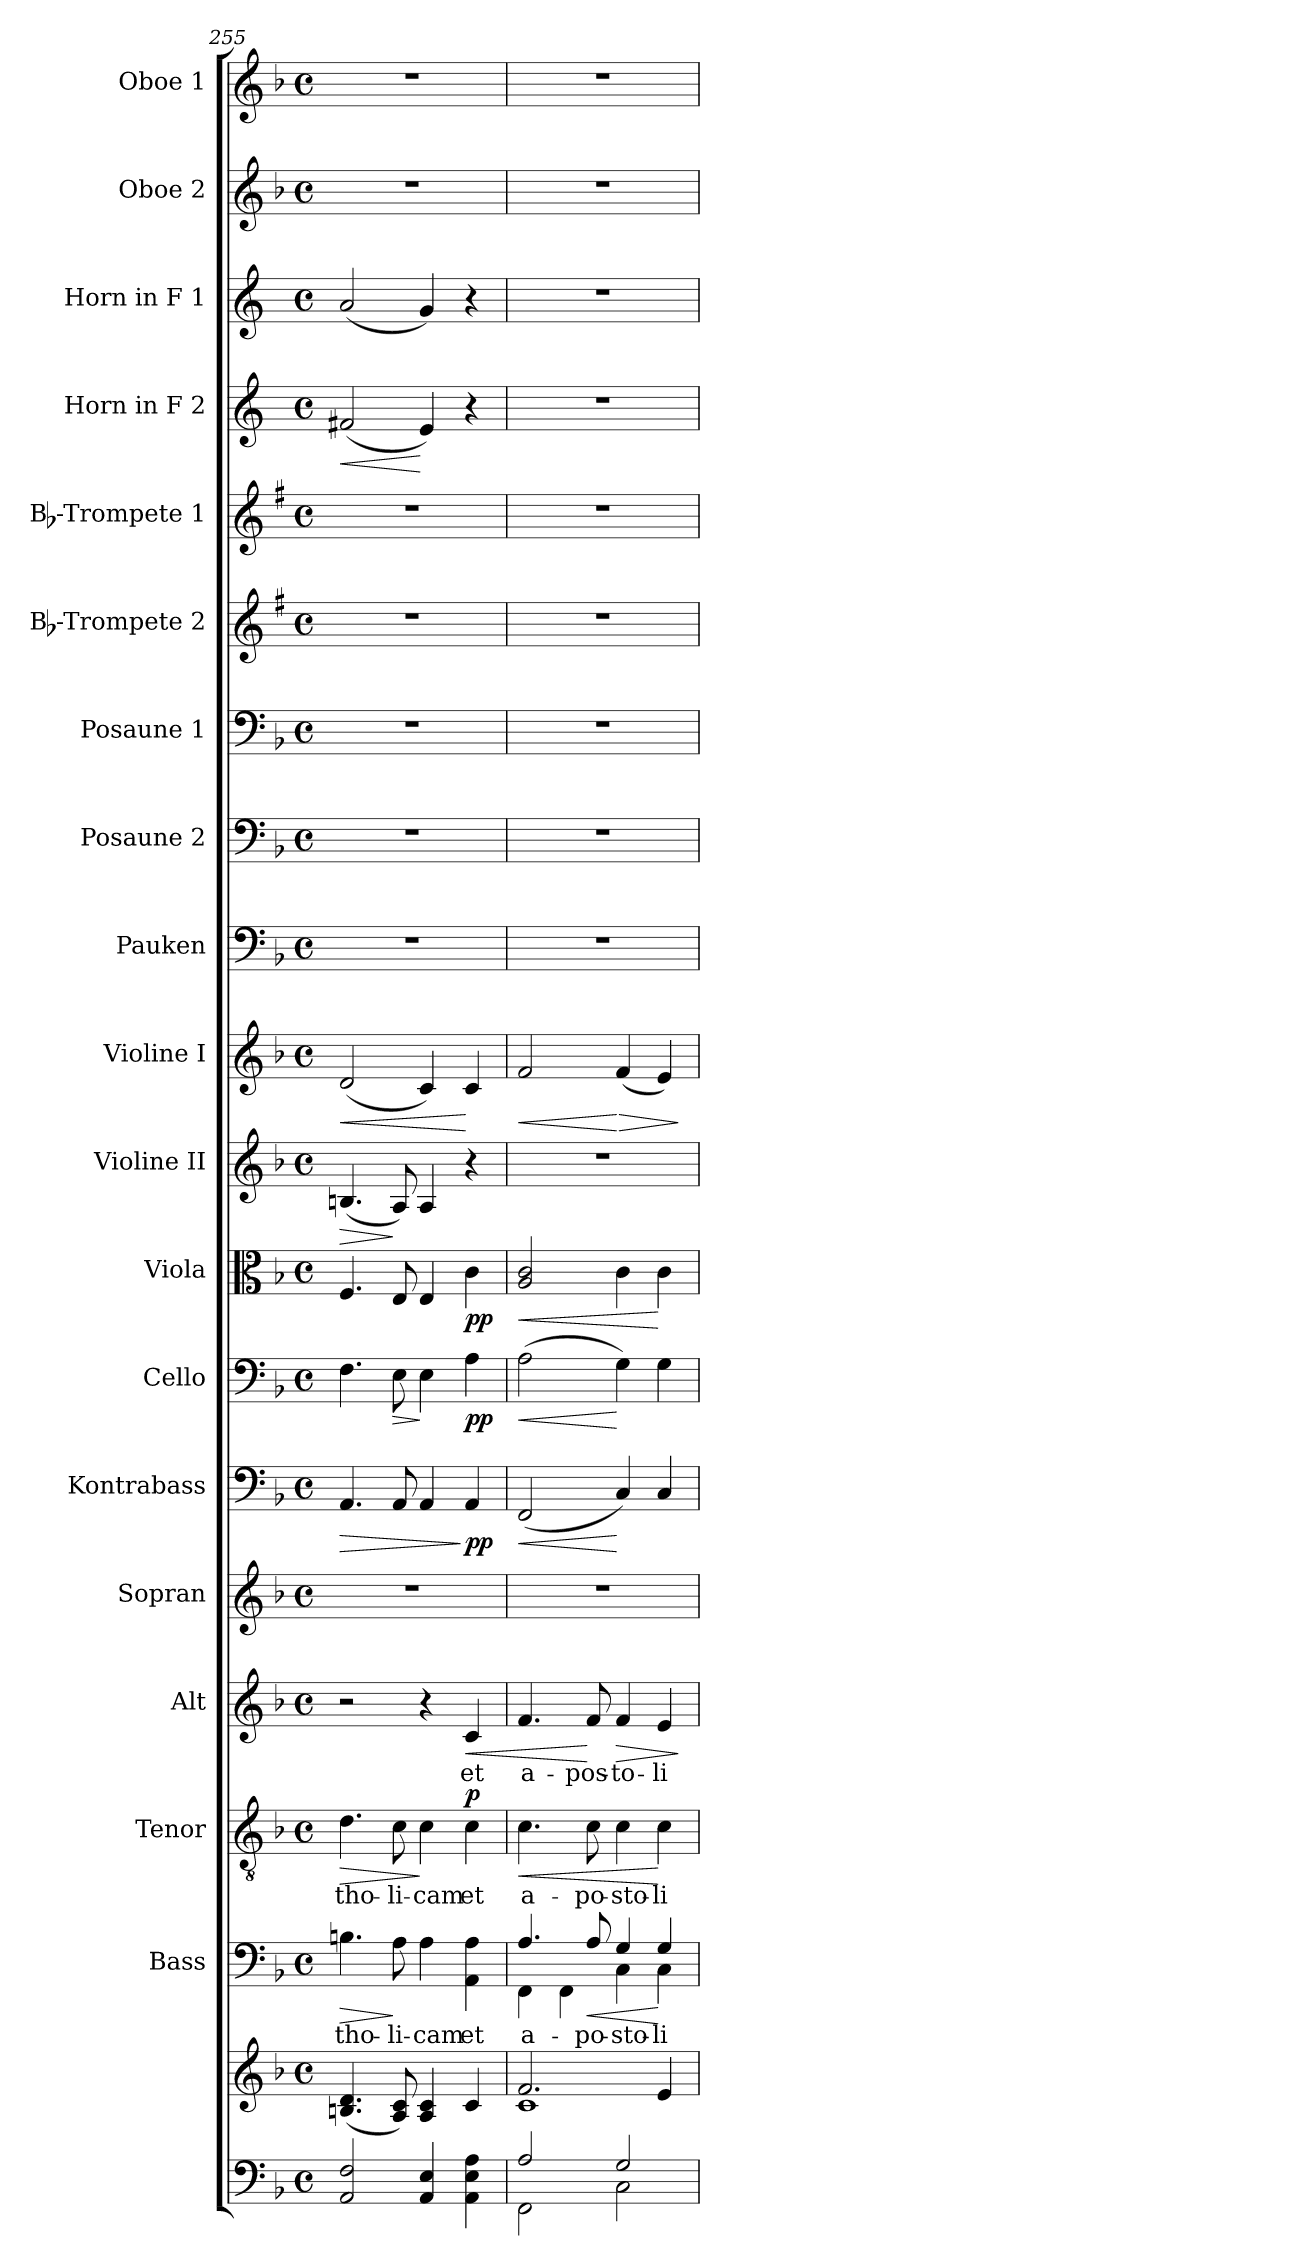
**kern	**kern	**kern	**text	**dynam	**kern	**text	**dynam	**kern	**text	**dynam	**kern	**kern	**dynam	**kern	**dynam	**kern	**dynam	**kern	**dynam	**kern	**dynam	**kern	**kern	**kern	**kern	**kern	**kern	**dynam	**kern	**kern	**kern
*part19	*part19	*part18	*part18	*part18	*part17	*part17	*part17	*part16	*part16	*part16	*part15	*part14	*part14	*part13	*part13	*part12	*part12	*part11	*part11	*part10	*part10	*part9	*part8	*part7	*part6	*part5	*part4	*part4	*part3	*part2	*part1
*staff20	*staff19	*staff18	*staff18	*staff18	*staff17	*staff17	*staff17	*staff16	*staff16	*staff16	*staff15	*staff14	*staff14	*staff13	*staff13	*staff12	*staff12	*staff11	*staff11	*staff10	*staff10	*staff9	*staff8	*staff7	*staff6	*staff5	*staff4	*staff4	*staff3	*staff2	*staff1
*	*	*I"Bass	*	*	*I"Tenor	*	*	*I"Alt	*	*	*I"Sopran	*I"Kontrabass	*	*I"Cello	*	*I"Viola	*	*I"Violine II	*	*I"Violine I	*	*I"Pauken	*I"Posaune 2	*I"Posaune 1	*I"Bb-Trompete 2	*I"Bb-Trompete 1	*I"Horn in F 2	*	*I"Horn in F 1	*I"Oboe 2	*I"Oboe 1
*	*	*I'B.	*	*	*I'T.	*	*	*I'A.	*	*	*I'S.	*I'Kb.	*	*	*	*I'Vla.	*	*I'Vl. II	*	*I'Vl. I	*	*I'Pk.	*I'Pos. 2	*I'Pos. 1	*I'Bb Trp. 2	*I'Bb Trp. 1	*	*	*	*I'Ob. 2	*I'Ob. 1
*clefF4	*clefG2	*clefF4	*	*	*clefGv2	*	*	*clefG2	*	*	*clefG2	*clefF4	*	*clefF4	*	*clefC3	*	*clefG2	*	*clefG2	*	*clefF4	*clefF4	*clefF4	*clefG2	*clefG2	*clefG2	*	*clefG2	*clefG2	*clefG2
*	*	*	*	*	*	*	*	*	*	*	*	*ITrd7c12	*	*	*	*	*	*	*	*	*	*	*	*	*ITrd1c2	*ITrd1c2	*ITrd4c7	*	*ITrd4c7	*	*
*k[b-]	*k[b-]	*k[b-]	*	*	*k[b-]	*	*	*k[b-]	*	*	*k[b-]	*k[b-]	*	*k[b-]	*	*k[b-]	*	*k[b-]	*	*k[b-]	*	*k[b-]	*k[b-]	*k[b-]	*k[b-]	*k[b-]	*k[b-]	*	*k[b-]	*k[b-]	*k[b-]
*F:	*F:	*F:	*	*	*F:	*	*	*F:	*	*	*F:	*F:	*	*F:	*	*F:	*	*F:	*	*F:	*	*F:	*F:	*F:	*F:	*F:	*F:	*	*F:	*F:	*F:
*M4/4	*M4/4	*M4/4	*	*	*M4/4	*	*	*M4/4	*	*	*M4/4	*M4/4	*	*M4/4	*	*M4/4	*	*M4/4	*	*M4/4	*	*M4/4	*M4/4	*M4/4	*M4/4	*M4/4	*M4/4	*	*M4/4	*M4/4	*M4/4
*met(c)	*met(c)	*met(c)	*	*	*met(c)	*	*	*met(c)	*	*	*met(c)	*met(c)	*	*met(c)	*	*met(c)	*	*met(c)	*	*met(c)	*	*met(c)	*met(c)	*met(c)	*met(c)	*met(c)	*met(c)	*	*met(c)	*met(c)	*met(c)
=255	=255	=255	=255	=255	=255	=255	=255	=255	=255	=255	=255	=255	=255	=255	=255	=255	=255	=255	=255	=255	=255	=255	=255	=255	=255	=255	=255	=255	=255	=255	=255
!	!	!	!LO:LY:b	!LO:HP:b	!	!LO:LY:b	!LO:HP:b	!	!	!	!	!	!LO:HP:b	!	!	!	!	!	!LO:HP:b	!	!LO:HP:b	!	!	!	!	!	!	!	!	!	!
!	!	!	!	!	!	!	!	!	!	!	!	!	!	!	!	!	!	!	!	!	!LO:HP:n=1:b	!	!	!	!	!	!	!LO:HP:b	!	!	!
!	!	!	!	!	!	!	!	!	!	!	!	!	!	!	!	!	!	!	!	!	!	!	!	!	!	!	!	!LO:HP:n=1:b	!	!	!
2AA/ 2F/	(<4.Bn/ 4.d/	4.Bn\	-tho-	>	4.d\	-tho-	>	2r	.	.	1r	4.AAA/	>	4.F\	.	4.F/	.	(<4.Bn/	>	(<2d/	< >	1r	1r	1r	1r	1r	(<2Bn/	< >	(<2d/	1r	1r
!	!	!	!LO:LY:b	!	!	!LO:LY:b	!	!	!	!	!	!	!	!	!LO:HP:b	!	!	!	!	!	!	!	!	!	!	!	!	!	!	!	!
.	8A/ 8c/)	8A\	-li-	]	8c\	-li-	.	.	.	.	.	8AAA/	.	8E\	>	8E/	.	8A/)	]	.	.	.	.	.	.	.	.	.	.	.	.
!	!	!	!LO:LY:b	!	!	!LO:LY:b	!	!	!	!	!	!	!	!	!	!	!	!	!	!	!	!	!	!	!	!	!	!	!	!	!
4AA/ 4E/	4A/ 4c/	4A\	-cam	.	4c\	-cam	]	4r	.	.	.	4AAA/	.	4E\	]	4E/	.	4A/	.	4c/)	.	.	.	.	.	.	4A/)	[	4c/)	.	.
!	!	!	!LO:LY:b	!	!	!LO:LY:b	!LO:DY:a	!	!LO:LY:b	!LO:HP:b	!	!	!LO:DY:n=1:b	!	!LO:DY:b	!	!LO:DY:b	!	!	!	!	!	!	!	!	!	!	!	!	!	!
4AA\ 4E\ 4A\	4c/	4AA\ 4A\	et	.	4c\	et	p	4c/	et	<	.	4AAA/	] pp	4A\	pp	4c\	pp	4r	.	4c/	[	.	.	.	.	.	4r	]	4r	.	.
.	.	.	.	.	.	.	.	.	.	.	.	.	.	.	.	.	.	.	.	.	]	.	.	.	.	.	.	.	.	.	.
=256	=256	=256	=256	=256	=256	=256	=256	=256	=256	=256	=256	=256	=256	=256	=256	=256	=256	=256	=256	=256	=256	=256	=256	=256	=256	=256	=256	=256	=256	=256	=256
*^	*^	*	*	*	*	*	*	*	*	*	*	*	*	*	*	*	*	*	*	*	*	*	*	*	*	*	*	*	*	*	*
!	!	!	!	!	!LO:LY:b	!	!	!LO:LY:b	!LO:HP:b	!	!LO:LY:b	!	!	!	!LO:HP:b	!	!	!	!	!	!	!	!	!	!	!	!	!	!	!	!	!	!
*	*	*	*	*^	*	*	*	*	*	*	*	*	*	*	*	*	*	*	*	*	*	*	*	*	*	*	*	*	*	*	*	*	*
!	!	!	!	!	!	!	!	!	!	!	!	!	!	!	!	!LO:HP:n=1:b	!	!LO:HP:b	!	!	!	!	!	!	!	!	!	!	!	!	!	!	!	!
!	!	!	!	!	!	!	!	!	!	!	!	!	!	!	!	!	!	!LO:HP:n=1:b	!	!LO:HP:b	!	!	!	!LO:HP:b	!	!	!	!	!	!	!	!	!	!
2A/	2FF\	2.f/	1c	4.A/	4FF\	a-	.	4.c\	a-	<	4.f/	a-	.	1r	(<2FFF/	< >	(>2A\	< >	2A/ 2c/	<	1r	.	2f/	<	1r	1r	1r	1r	1r	1r	.	1r	1r	1r
.	.	.	.	.	4FF\	.	.	.	.	.	.	.	.	.	.	.	.	.	.	.	.	.	.	.	.	.	.	.	.	.	.	.	.	.
!	!	!	!	!	!	!LO:LY:b	!LO:HP:b	!	!LO:LY:b	!	!	!LO:LY:b	!	!	!	!	!	!	!	!	!	!	!	!	!	!	!	!	!	!	!	!	!	!
.	.	.	.	8A/	.	-po-	<	8c\	-po-	.	8f/	-pos-	[	.	.	.	.	.	.	.	.	.	.	.	.	.	.	.	.	.	.	.	.	.
!	!	!	!	!	!	!LO:LY:b	!	!	!LO:LY:b	!	!	!LO:LY:b	!LO:HP:b	!	!	!	!	!	!	!	!	!	!	!LO:HP:n=1:b	!	!	!	!	!	!	!	!	!	!
2G/	2C\	.	.	4G/	4C\	-sto-	.	4c\	-sto-	.	4f/	-to-	>	.	4CC/)	[	4G\)	[	4c\	.	.	.	(<4f/	[ >	.	.	.	.	.	.	.	.	.	.
!	!	!	!	!	!	!LO:LY:b	!	!	!LO:LY:b	!	!	!LO:LY:b	!	!	!	!	!	!	!	!	!	!	!	!	!	!	!	!	!	!	!	!	!	!
.	.	4e/	.	4G/	4C\	-li-	[	4c\	-li-	[	4e/	-li-	.	.	4CC/	]	4G\	]	4c\	[	.	.	4e/)	.	.	.	.	.	.	.	.	.	.	.
*v	*v	*	*	*v	*v	*	*	*	*	*	*	*	*	*	*	*	*	*	*	*	*	*	*	*	*	*	*	*	*	*	*	*	*	*
*	*v	*v	*	*	*	*	*	*	*	*	*	*	*	*	*	*	*	*	*	*	*	*	*	*	*	*	*	*	*	*	*	*
.	.	.	.	.	.	.	.	.	.	]	.	.	.	.	.	.	.	.	.	.	]	.	.	.	.	.	.	.	.	.	.
=	=	=	=	=	=	=	=	=	=	=	=	=	=	=	=	=	=	=	=	=	=	=	=	=	=	=	=	=	=	=	=
*-	*-	*-	*-	*-	*-	*-	*-	*-	*-	*-	*-	*-	*-	*-	*-	*-	*-	*-	*-	*-	*-	*-	*-	*-	*-	*-	*-	*-	*-	*-	*-
